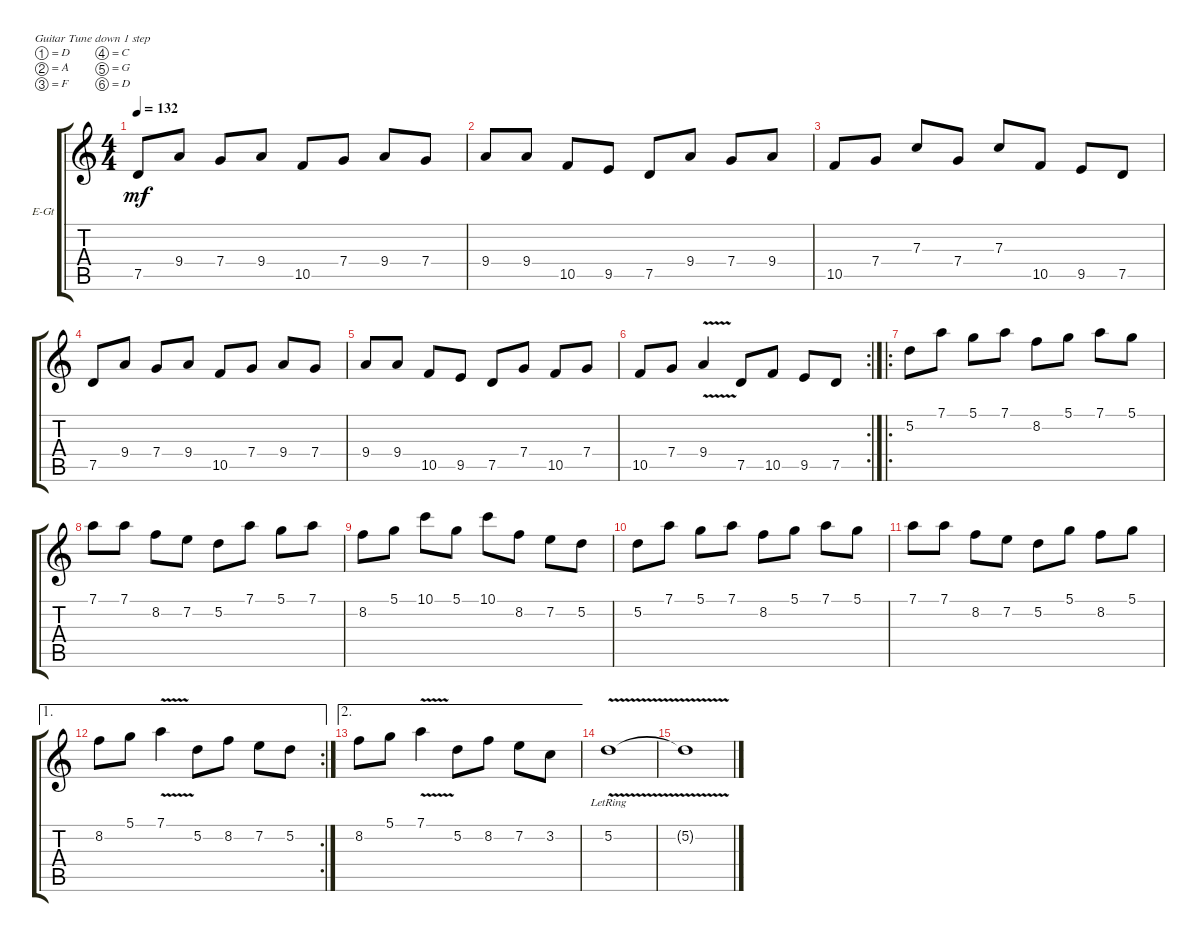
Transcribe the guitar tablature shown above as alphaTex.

\defaultSystemsLayout 4
\bracketExtendMode groupsimilarinstruments
\firstSystemTrackNameOrientation horizontal
\otherSystemsTrackNameOrientation horizontal
\track ("Electric Guitar" "E-Gt") {instrument distortionguitar}
\staff {score tabs}
\tuning (D4 A3 F3 C3 G2 D2)
\ts (4 4)
\tempo 132
\clef g2
\ks c
7.5.8{dy mf instrument distortionguitar} 9.4.8 7.4.8 9.4.8 10.5.8 7.4.8 9.4.8 7.4.8 |
9.4.8 9.4.8 10.5.8 9.5.8 7.5.8 9.4.8 7.4.8 9.4.8 |
10.5.8 7.4.8 7.3.8 7.4.8 7.3.8 10.5.8 9.5.8 7.5.8 |
7.5.8 9.4.8 7.4.8 9.4.8 10.5.8 7.4.8 9.4.8 7.4.8 |
9.4.8 9.4.8 10.5.8 9.5.8 7.5.8 7.4.8 10.5.8 7.4.8 |
\rc 2
10.5.8 7.4.8 9.4{v}.4 7.5.8 10.5.8 9.5.8 7.5.8 |
\ro
5.2.8 7.1.8 5.1.8 7.1.8 8.2.8 5.1.8 7.1.8 5.1.8 |
7.1.8 7.1.8 8.2.8 7.2.8 5.2.8 7.1.8 5.1.8 7.1.8 |
8.2.8 5.1.8 10.1.8 5.1.8 10.1.8 8.2.8 7.2.8 5.2.8 |
5.2.8 7.1.8 5.1.8 7.1.8 8.2.8 5.1.8 7.1.8 5.1.8 |
7.1.8 7.1.8 8.2.8 7.2.8 5.2.8 5.1.8 8.2.8 5.1.8 |
\ae 1
\rc 2
8.2.8 5.1.8 7.1{v}.4 5.2.8 8.2.8 7.2.8 5.2.8 |
\ae 2
8.2.8 5.1.8 7.1{v}.4 5.2.8 8.2.8 7.2.8 3.2.8 |
5.2{v lr}.1 |
5.2{t}.1
